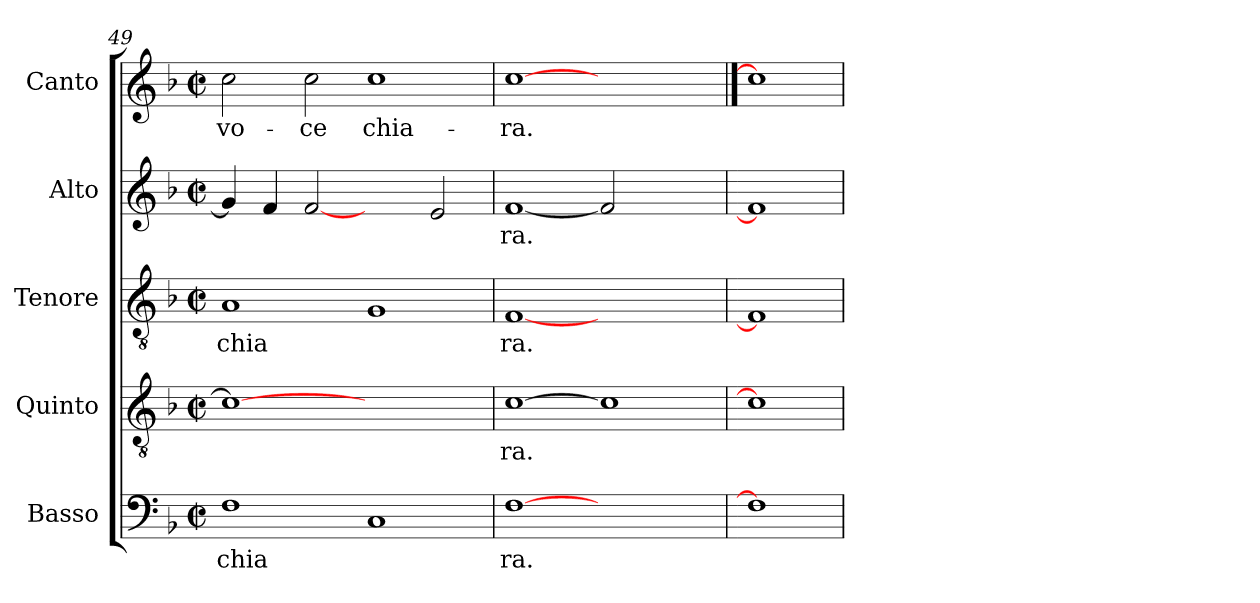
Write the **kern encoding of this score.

**kern	**text	**kern	**text	**kern	**text	**kern	**text	**kern	**text
*part5	*part5	*part4	*part4	*part3	*part3	*part2	*part2	*part1	*part1
*staff5	*staff5	*staff4	*staff4	*staff3	*staff3	*staff2	*staff2	*staff1	*staff1
*I"Basso	*	*I"Quinto	*	*I"Tenore	*	*I"Alto	*	*I"Canto	*
*clefF4	*	*clefGv2	*	*clefGv2	*	*clefG2	*	*clefG2	*
*k[b-]	*	*k[b-]	*	*k[b-]	*	*k[b-]	*	*k[b-]	*
*F:	*	*F:	*	*F:	*	*F:	*	*F:	*
*M2/2	*	*M2/2	*	*M2/2	*	*M2/2	*	*M2/2	*
*met(c|)	*	*met(c|)	*	*met(c|)	*	*met(c|)	*	*met(c|)	*
=49	=49	=49	=49	=49	=49	=49	=49	=49	=49
!	!LO:LY:b	!	!	!	!LO:LY:b	!	!	!	!LO:LY:b:cj
1F	chia	1c_	.	1A	chia	4g/]	.	2cc\	vo-
.	.	.	.	.	.	4f/	.	.	.
!	!	!	!	!	!	!	!	!	!LO:LY:b:cj
.	.	.	.	.	.	[2f	.	2cc\	-ce
!	!	!	!	!	!	!	!	!	!LO:LY:b:cj
1C	.	1ryy	.	1G	.	2ryy	.	1cc	chia-
.	.	.	.	.	.	2e/	.	.	.
=50	=50	=50	=50	=50	=50	=50	=50	=50	=50
!	!LO:LY:b:cj	!	!LO:LY:b:cj	!	!LO:LY:b:cj	!	!LO:LY:b:cj	!	!LO:LY:b:cj
[1F	ra.	[1c	-ra.	[1F	ra.	[1f	-ra.	[1cc	-ra.
1ryy	.	1c]	.	1ryy	.	2f]	.	1ryy	.
.	.	.	.	.	.	2ryy	.	.	.
=51	==51	=51	==51	=51	==51	=51	==51	==51	==51
1F]	.	1c]	.	1F]	.	1f]	.	1cc]	.
=	=	=	=	=	=	=	=	=	=
*-	*-	*-	*-	*-	*-	*-	*-	*-	*-
